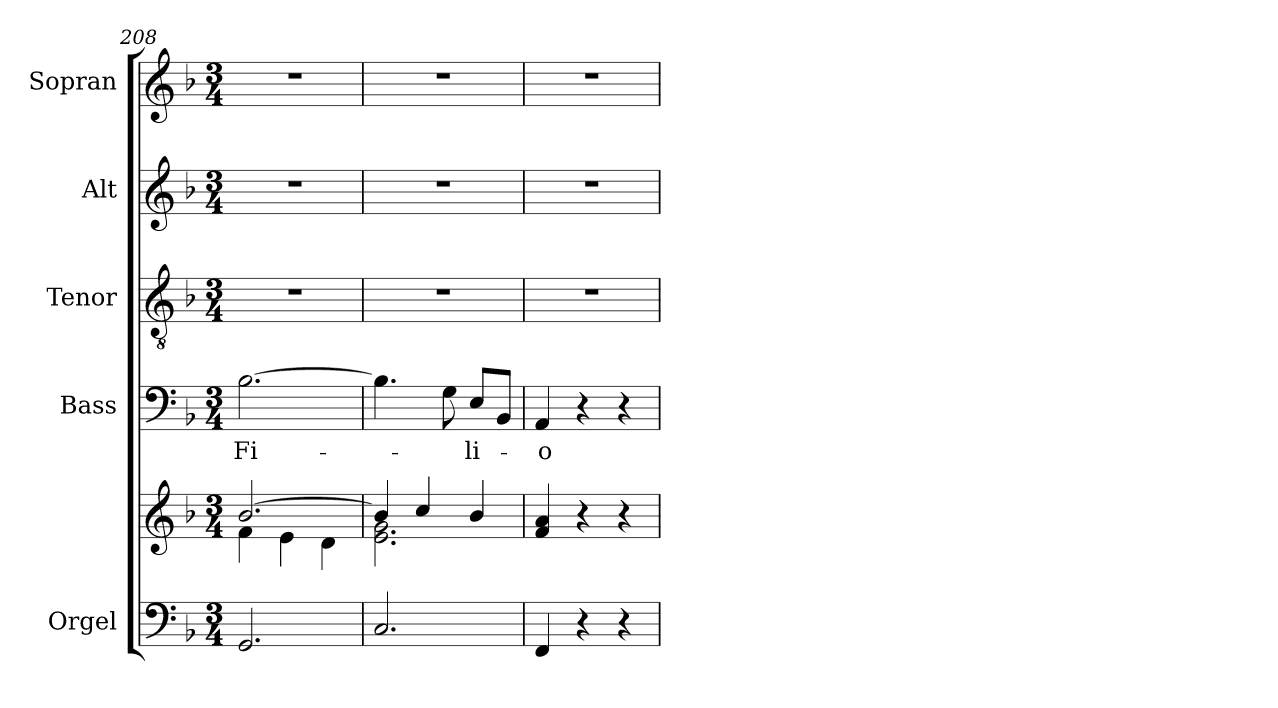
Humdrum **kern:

**kern	**kern	**kern	**text	**kern	**kern	**kern
*part5	*part5	*part4	*part4	*part3	*part2	*part1
*staff6	*staff5	*staff4	*staff4	*staff3	*staff2	*staff1
*I"Orgel	*	*I"Bass	*	*I"Tenor	*I"Alt	*I"Sopran
*I'Org.	*	*I'B.	*	*I'T.	*I'A.	*I'S.
*clefF4	*clefG2	*clefF4	*	*clefGv2	*clefG2	*clefG2
*k[b-]	*k[b-]	*k[b-]	*	*k[b-]	*k[b-]	*k[b-]
*F:	*F:	*F:	*	*F:	*F:	*F:
*M3/4	*M3/4	*M3/4	*	*M3/4	*M3/4	*M3/4
=208	=208	=208	=208	=208	=208	=208
*	*^	*	*	*	*	*
!	!	!	!	!LO:LY:b	!	!	!
2.GG/	[>2.b-/	4f\	[2.B-\	Fi-	2.r	2.r	2.r
.	.	4e\	.	.	.	.	.
.	.	4d\	.	.	.	.	.
=209	=209	=209	=209	=209	=209	=209	=209
2.C/	4b-/]	2.e\ 2.g\	4.B-\]	.	2.r	2.r	2.r
.	4cc/	.	.	.	.	.	.
.	.	.	8G\	.	.	.	.
!	!	!	!	!LO:LY:b	!	!	!
.	4b-/	.	8E/L	-li-	.	.	.
.	.	.	8BB-/J	.	.	.	.
*	*v	*v	*	*	*	*	*
=210	=210	=210	=210	=210	=210	=210
!	!	!	!LO:LY:b	!	!	!
4FF/	4f/ 4a/	4AA/	-o	2.r	2.r	2.r
4r	4r	4r	.	.	.	.
4r	4r	4r	.	.	.	.
=	=	=	=	=	=	=
*-	*-	*-	*-	*-	*-	*-
